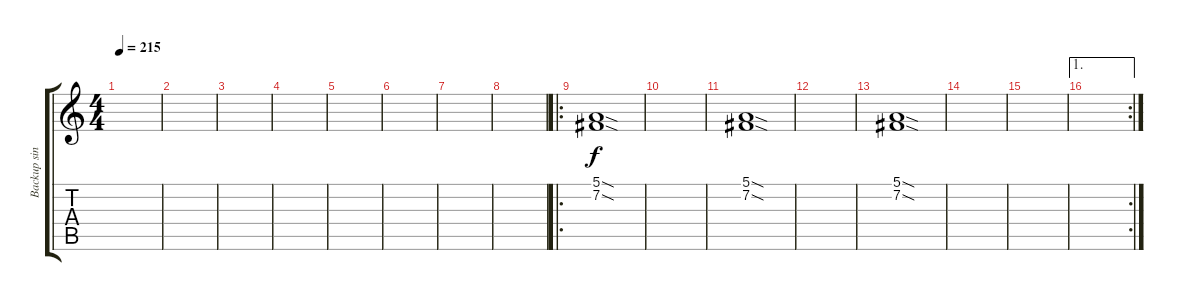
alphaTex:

\track ("Backup singers" "Backup sin") {instrument cello}
\staff {score tabs}
\tuning (E4 B3 G3 D3 A2 E2) {hide}
\ts (4 4)
\tempo 215
\clef g2
\ks aminor
|
|
|
|
|
|
|
|
\ro
(5.1{sod} 7.2{sod}).1 |
|
(5.1{sod} 7.2{sod}).1 |
|
(5.1{sod} 7.2{sod}).1 |
|
|
\ae 1
\rc 2
